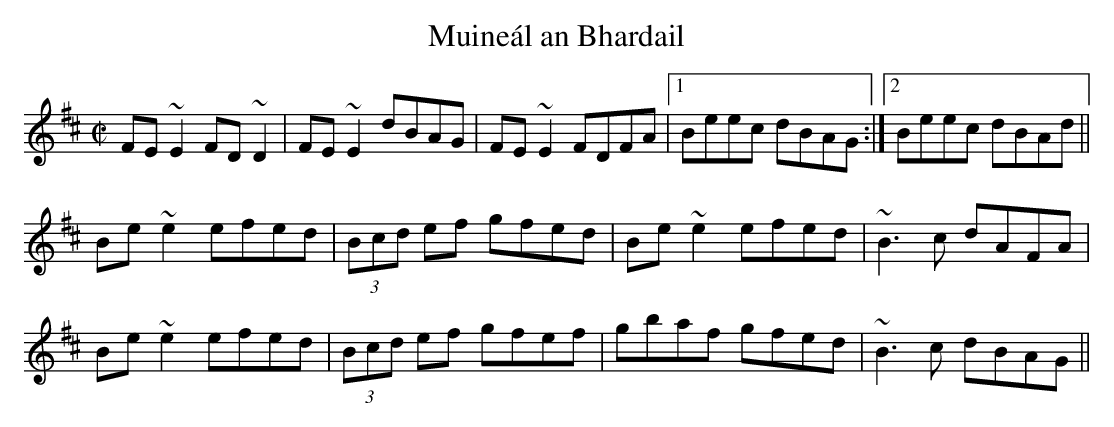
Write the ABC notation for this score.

X:1
T:Muineál an Bhardail
M:C|
K:Edor
FE~E2 FD~D2|FE~E2 dBAG|FE~E2 FDFA|1 Beec dBAG:|2 Beec dBAd||
Be~e2 efed|(3Bcd ef gfed|Be~e2 efed|~B3c dAFA|
Be~e2 efed|(3Bcd ef gfef|gbaf gfed|~B3c dBAG||
